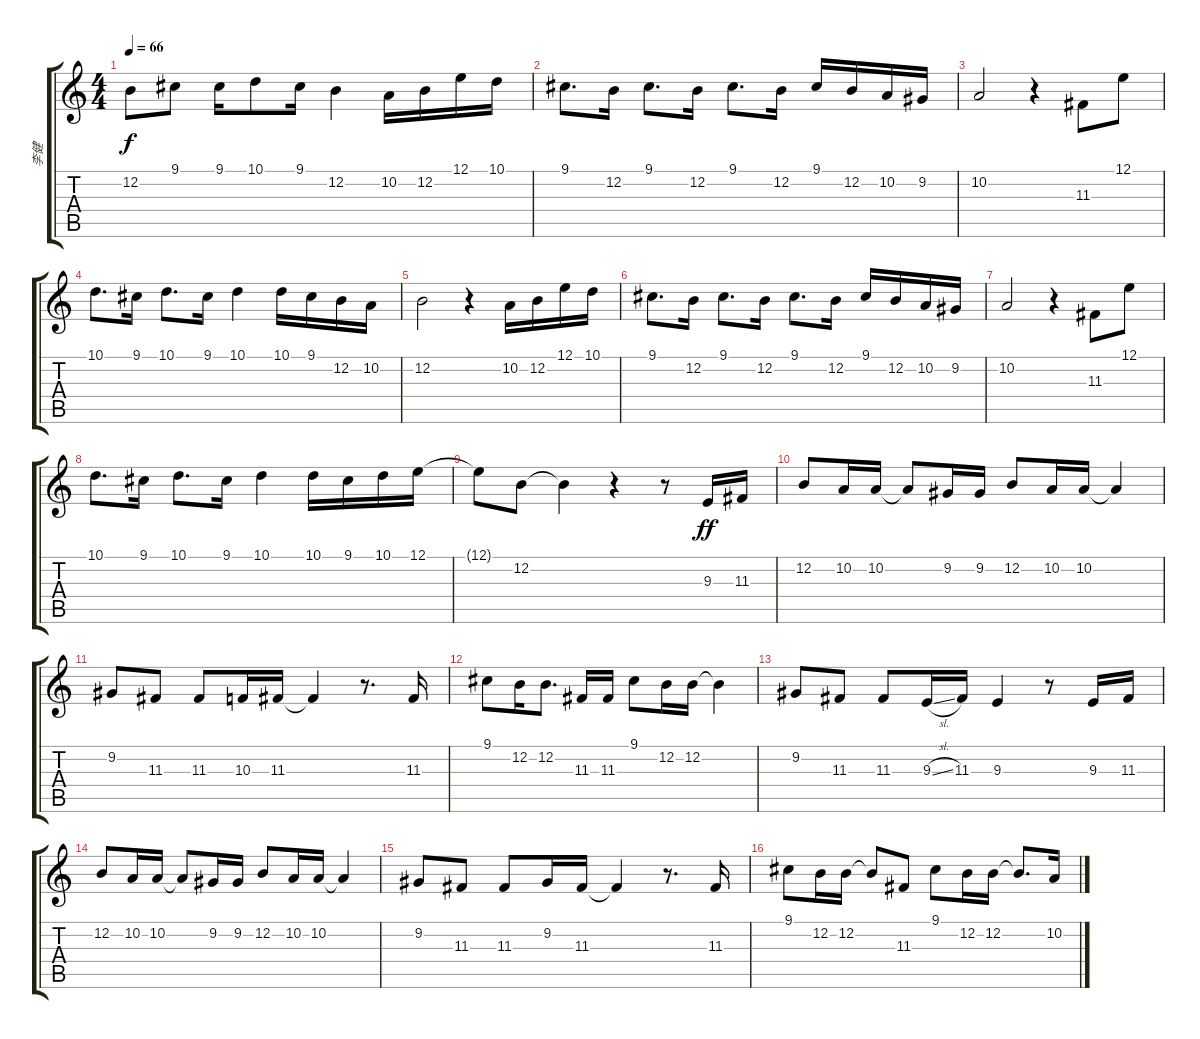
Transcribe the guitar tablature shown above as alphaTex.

\track ("李健" "李健") {instrument fx7echoes}
\staff {score tabs}
\tuning (E4 B3 G3 D3 A2 E2) {hide}
\ts (4 4)
\tempo 66
\clef g2
\ks c
12.2.8{dy f} 9.1.8 9.1.16 10.1.8 9.1.16 12.2.4 10.2.16 12.2.16 12.1.16 10.1.16 |
9.1.8{d} 12.2.16 9.1.8{d} 12.2.16 9.1.8{d} 12.2.16 9.1.16 12.2.16 10.2.16 9.2.16 |
10.2.2 r.4 11.3.8 12.1.8 |
10.1.8{d} 9.1.16 10.1.8{d} 9.1.16 10.1.4 10.1.16 9.1.16 12.2.16 10.2.16 |
12.2.2 r.4 10.2.16 12.2.16 12.1.16 10.1.16 |
9.1.8{d} 12.2.16 9.1.8{d} 12.2.16 9.1.8{d} 12.2.16 9.1.16 12.2.16 10.2.16 9.2.16 |
10.2.2 r.4 11.3.8 12.1.8 |
10.1.8{d} 9.1.16 10.1.8{d} 9.1.16 10.1.4 10.1.16 9.1.16 10.1.16 12.1.16 |
12.1{t}.8 12.2.8 12.2{t}.4 r.4 r.8 9.3.16{dy ff} 11.3.16 |
12.2.8 10.2.16 10.2.16 10.2{t}.8 9.2.16 9.2.16 12.2.8 10.2.16 10.2.16 10.2{t}.4 |
9.2.8 11.3.8 11.3.8 10.3.16 11.3.16 11.3{t}.4 r.8{d} 11.3.16 |
9.1.8 12.2.16 12.2.8{d} 11.3.16 11.3.16 9.1.8 12.2.16 12.2.16 12.2{t}.4 |
9.2.8 11.3.8 11.3.8 9.3{sl}.16 11.3.16 9.3.4 r.8 9.3.16 11.3.16 |
12.2.8 10.2.16 10.2.16 10.2{t}.8 9.2.16 9.2.16 12.2.8 10.2.16 10.2.16 10.2{t}.4 |
9.2.8 11.3.8 11.3.8 9.2.16 11.3.16 11.3{t}.4 r.8{d} 11.3.16 |
9.1.8 12.2.16 12.2.16 12.2{t}.8 11.3.8 9.1.8 12.2.16 12.2.16 12.2{t}.8{d} 10.2.16
